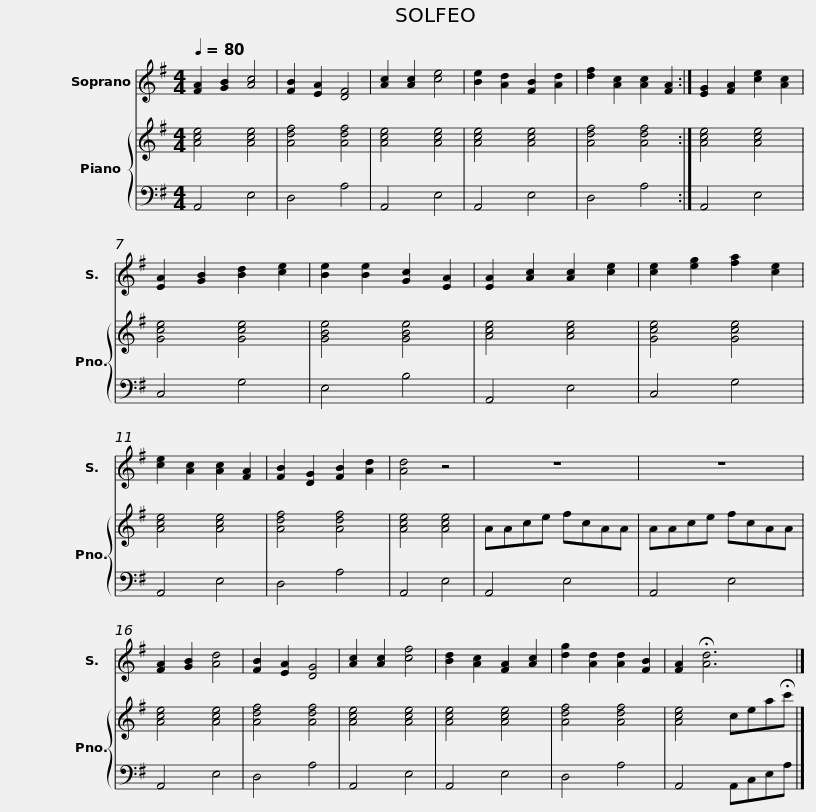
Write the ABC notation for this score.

X:1
%%score 1 { 2 | 3 }
L:1/8
Q:1/4=80
M:4/4
I:linebreak $
K:G
V:1 treble
V:2 treble
V:3 bass
V:1
 [FA]2 [GB]2 [Ac]4 | [FB]2 [EA]2 [DF]4 | [Ac]2 [Ac]2 [ce]4 | [Be]2 [Ad]2 [FB]2 [Ad]2 | [df]2 [Ac]2 [Ac]2 [FA]2 :| %5
 [EG]2 [FA]2 [ce]2 [Ac]2 | [EA]2 [GB]2 [Bd]2 [ce]2 |$ [Be]2 [Be]2 [Gc]2 [EA]2 | [EA]2 [Ac]2 [Ac]2 [ce]2 | [ce]2 [eg]2 [fa]2 [ce]2 | %10
 [ce]2 [Ac]2 [Ac]2 [FA]2 | [FB]2 [DG]2 [FB]2 [Ad]2 | [Ad]4 z4 |$ z8 | z8 | %15
 [FA]2 [GB]2 [Ad]4 | [FB]2 [EA]2 [DG]4 | [Ac]2 [Ac]2 [cf]4 | [Bd]2 [Ac]2 [FA]2 [Ac]2 |$ [dg]2 [Ad]2 [Ad]2 [FB]2 | %20
 [FA]2 !fermata![Ad]6 |] %21
V:2
 [Ace]4 [Ace]4 | [Adf]4 [Adf]4 | [Ace]4 [Ace]4 | [Ace]4 [Ace]4 | [Adf]4 [Adf]4 :| %5
 [Ace]4 [Ace]4 | [Gce]4 [Gce]4 |$ [GBe]4 [GBe]4 | [Ace]4 [Ace]4 | [Gce]4 [Gce]4 | %10
 [Ace]4 [Ace]4 | [Adf]4 [Adf]4 | [Ace]4 [Ace]4 |$ AAce fcAA | AAce fcAA | %15
 [Ace]4 [Ace]4 | [Adf]4 [Adf]4 | [Ace]4 [Ace]4 | [Ace]4 [Ace]4 |$ [Adf]4 [Adf]4 | %20
 [Ace]4 cea!fermata!c' |] %21
V:3
 A,,4 E,4 | D,4 A,4 | A,,4 E,4 | A,,4 E,4 | D,4 A,4 :| %5
 A,,4 E,4 | C,4 G,4 |$ E,4 B,4 | A,,4 E,4 | C,4 G,4 | %10
 A,,4 E,4 | D,4 A,4 | A,,4 E,4 |$ A,,4 E,4 | A,,4 E,4 | %15
 A,,4 E,4 | D,4 A,4 | A,,4 E,4 | A,,4 E,4 |$ D,4 A,4 | %20
 A,,4 A,,C,E,A, |] %21
